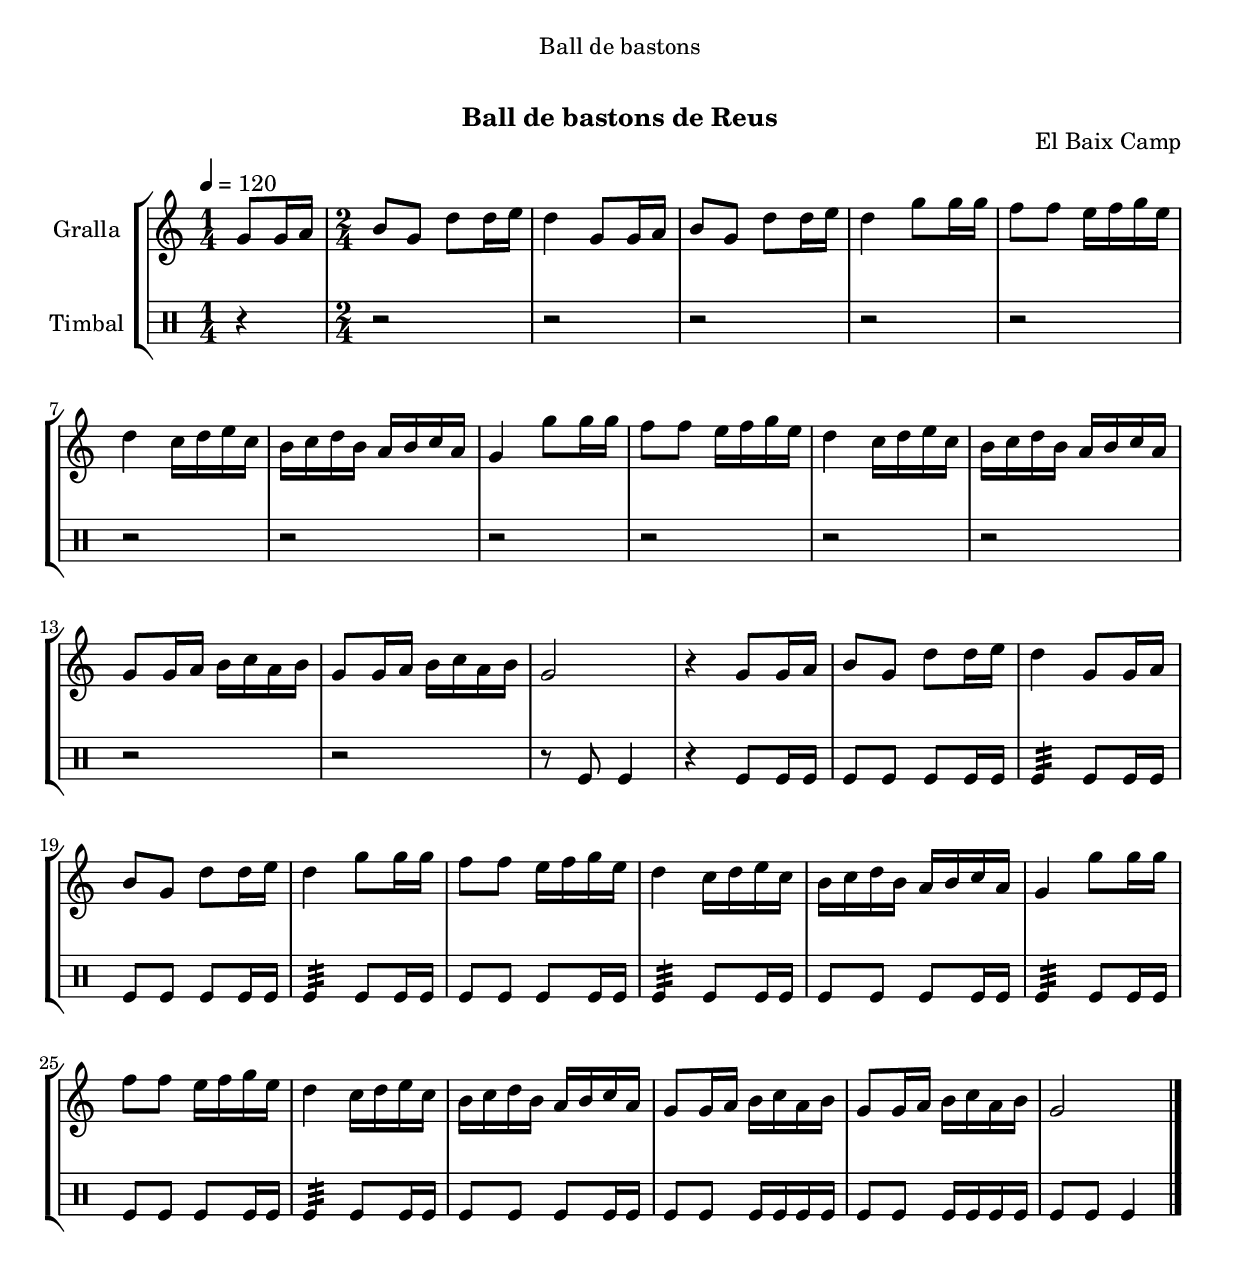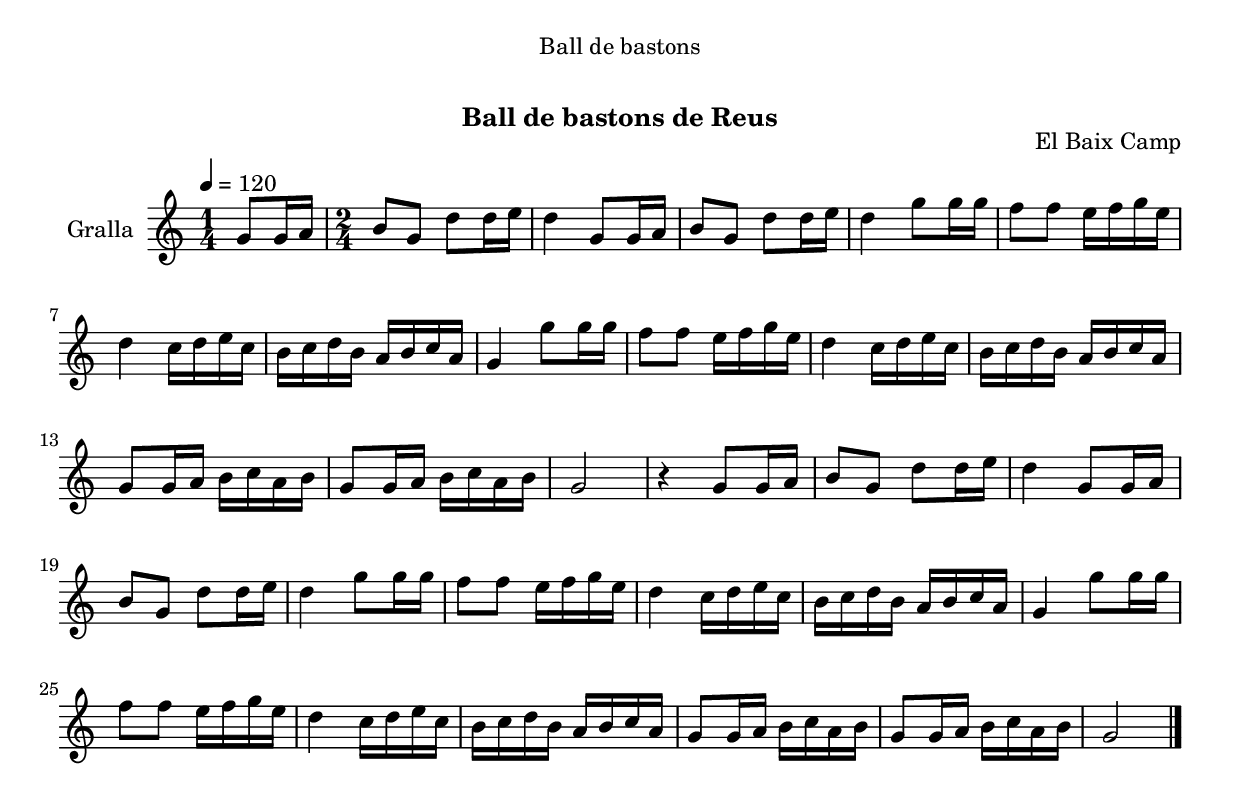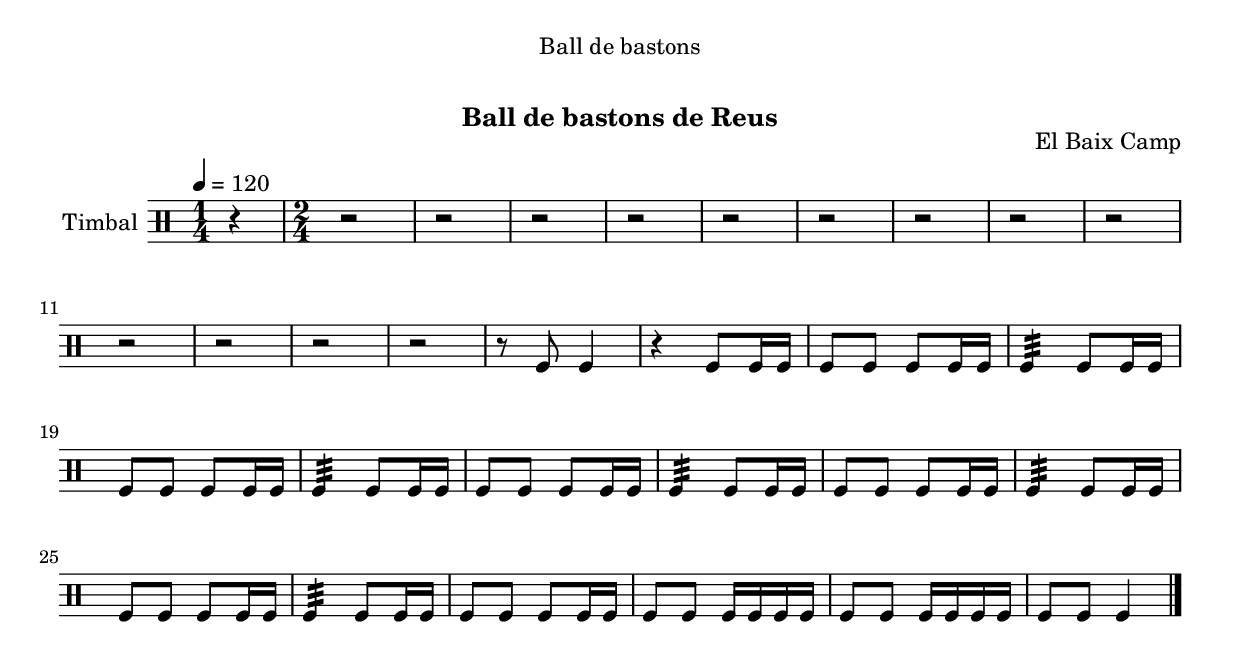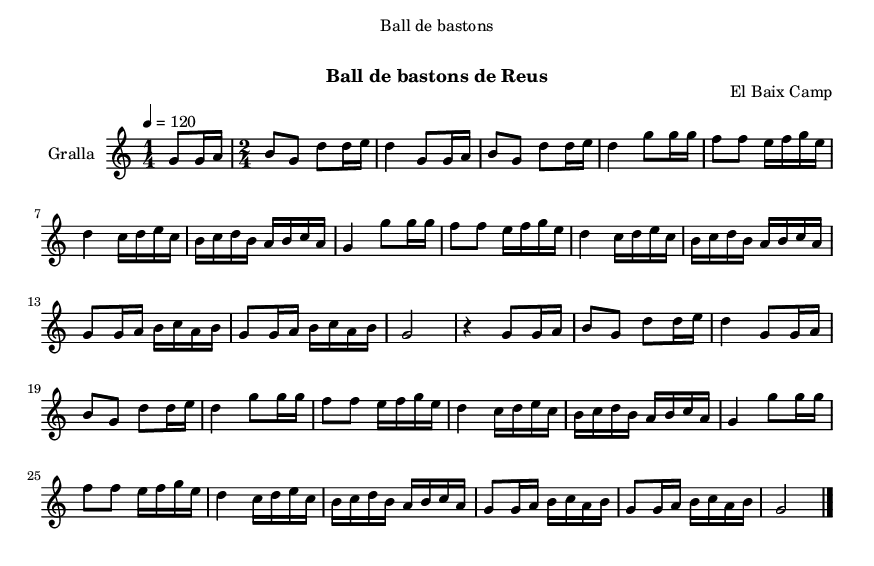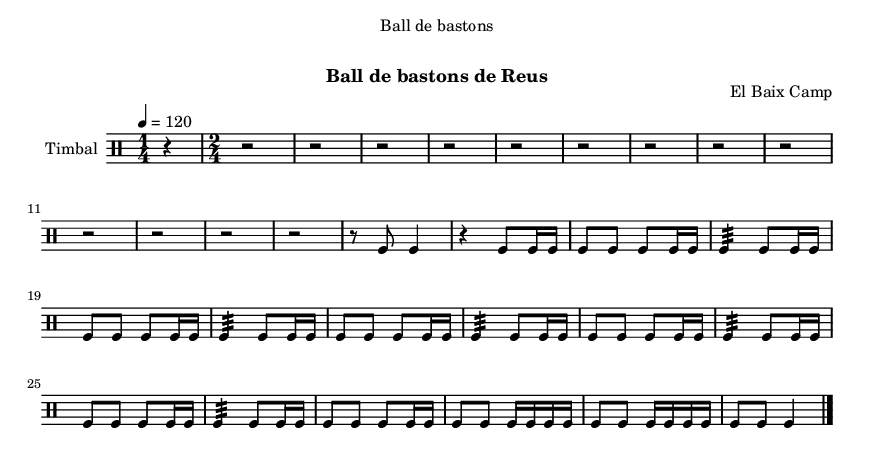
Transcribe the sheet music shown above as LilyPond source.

\version "2.16.0"

\header {
  dedication="Ball de bastons"
  title="    "
  subtitle="Ball de bastons de Reus"
  subsubtitle=""
  poet=""
  meter=""
  piece=""
  composer=""
  arranger=""
  opus="El Baix Camp"
  instrument=""
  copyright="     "
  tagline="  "
}

liniaroAa =
\relative g'
{
  \tempo 4=120
  \clef treble
  \key c \major
  \time 1/4
  g8 g16 a  |
  \time 2/4   b8 g d' d16 e  |
  d4 g,8 g16 a  |
  b8 g d' d16 e  |
  %05
  d4 g8 g16 g  |
  f8 f e16 f g e  |
  d4 c16 d e c  |
  b16 c d b a b c a  |
  g4 g'8 g16 g  |
  %10
  f8 f e16 f g e  |
  d4 c16 d e c  |
  b16 c d b a b c a  |
  g8 g16 a b c a b  |
  g8 g16 a b c a b  |
  %15
  g2  |
  r4 g8 g16 a  |
  b8 g d' d16 e  |
  d4 g,8 g16 a  |
  b8 g d' d16 e  |
  %20
  d4 g8 g16 g  |
  f8 f e16 f g e  |
  d4 c16 d e c  |
  b16 c d b a b c a  |
  g4 g'8 g16 g  |
  %25
  f8 f e16 f g e  |
  d4 c16 d e c  |
  b16 c d b a b c a  |
  g8 g16 a b c a b  |
  g8 g16 a b c a b  |
  %30
  g2  \bar "|."
}

liniaroAb =
\drummode
{
  \tempo 4=120
  \time 1/4
  r4  |
  \time 2/4   r2  |
  r2  |
  r2  |
  %05
  r2  |
  r2  |
  r2  |
  r2  |
  r2  |
  %10
  r2  |
  r2  |
  r2  |
  r2  |
  r2  |
  %15
  r8 tomfl tomfl4  |
  r4 tomfl8 tomfl16 tomfl  |
  tomfl8 tomfl tomfl tomfl16 tomfl  |
  tomfl4:32 tomfl8 tomfl16 tomfl  |
  tomfl8 tomfl tomfl tomfl16 tomfl  |
  %20
  tomfl4:32 tomfl8 tomfl16 tomfl  |
  tomfl8 tomfl tomfl tomfl16 tomfl  |
  tomfl4:32 tomfl8 tomfl16 tomfl  |
  tomfl8 tomfl tomfl tomfl16 tomfl  |
  tomfl4:32 tomfl8 tomfl16 tomfl  |
  %25
  tomfl8 tomfl tomfl tomfl16 tomfl  |
  tomfl4:32 tomfl8 tomfl16 tomfl  |
  tomfl8 tomfl tomfl tomfl16 tomfl  |
  tomfl8 tomfl tomfl16 tomfl tomfl tomfl  |
  tomfl8 tomfl tomfl16 tomfl tomfl tomfl  |
  %30
  tomfl8 tomfl tomfl4  \bar "|."
}

\book {

\paper {
  print-page-number = false
}

\bookpart {
  \score {
    \new StaffGroup {
      \override Score.RehearsalMark #'self-alignment-X = #LEFT
      <<
        \new Staff \with {instrumentName = #"Gralla" } \liniaroAa
        \new DrumStaff \with {instrumentName = #"Timbal" } \liniaroAb
      >>
    }
    \layout {}
  }\score { \unfoldRepeats
    \new StaffGroup {
      \override Score.RehearsalMark #'self-alignment-X = #LEFT
      <<
        \new Staff \with {instrumentName = #"Gralla" } \liniaroAa
        \new DrumStaff \with {instrumentName = #"Timbal" } \liniaroAb
      >>
    }
    \midi {}
  }
}

\bookpart {
  \header {}
  \score {
    \new StaffGroup {
      \override Score.RehearsalMark #'self-alignment-X = #LEFT
      <<
        \new Staff \with {instrumentName = #"Gralla" } \liniaroAa
      >>
    }
    \layout {}
  }\score { \unfoldRepeats
    \new StaffGroup {
      \override Score.RehearsalMark #'self-alignment-X = #LEFT
      <<
        \new Staff \with {instrumentName = #"Gralla" } \liniaroAa
      >>
    }
    \midi {}
  }
}

\bookpart {
  \header {}
  \score {
    \new StaffGroup {
      \override Score.RehearsalMark #'self-alignment-X = #LEFT
      <<
        \new DrumStaff \with {instrumentName = #"Timbal" } \liniaroAb
      >>
    }
    \layout {}
  }\score { \unfoldRepeats
    \new StaffGroup {
      \override Score.RehearsalMark #'self-alignment-X = #LEFT
      <<
        \new DrumStaff \with {instrumentName = #"Timbal" } \liniaroAb
      >>
    }
    \midi {}
  }
}

}

\book {

\paper {
  print-page-number = false
  #(set-paper-size "a6landscape")
  #(layout-set-staff-size 14)
}

\bookpart {
  \header {}
  \score {
    \new StaffGroup {
      \override Score.RehearsalMark #'self-alignment-X = #LEFT
      <<
        \new Staff \with {instrumentName = #"Gralla" } \liniaroAa
      >>
    }
    \layout {}
  }
}

\bookpart {
  \header {}
  \score {
    \new StaffGroup {
      \override Score.RehearsalMark #'self-alignment-X = #LEFT
      <<
        \new DrumStaff \with {instrumentName = #"Timbal" } \liniaroAb
      >>
    }
    \layout {}
  }
}

}

